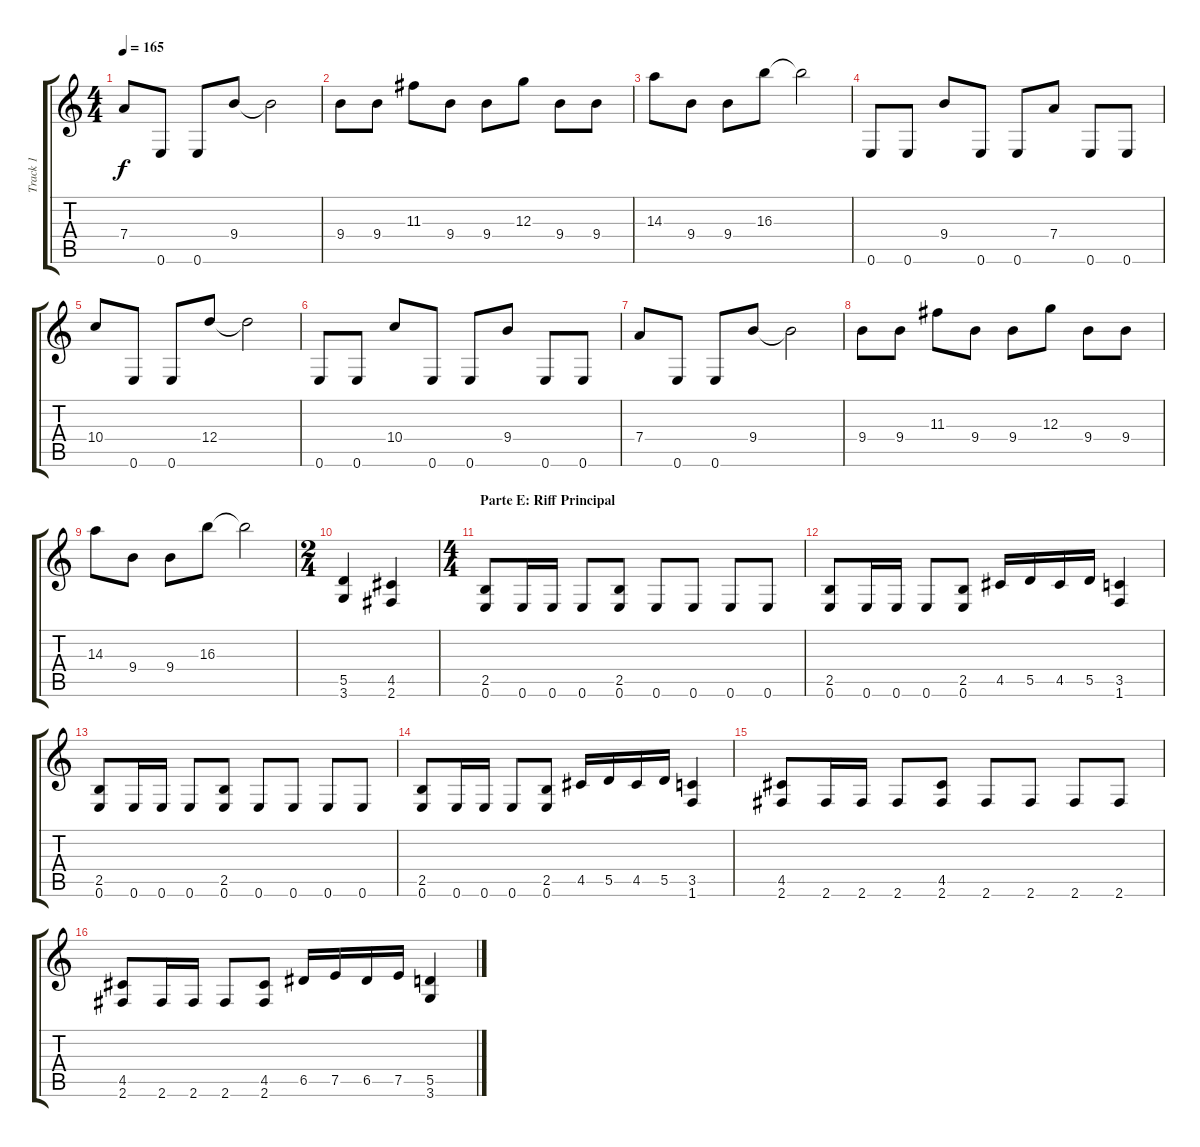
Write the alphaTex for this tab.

\track ("Track 1" "Track 1") {instrument distortionguitar}
\staff {score tabs}
\tuning (E4 B3 G3 D3 A2 E2) {hide}
\ts (4 4)
\tempo 165
\clef g2
\ks c
7.4.8{dy f} 0.6.8 0.6.8 9.4.8 9.4{t}.2 |
9.4.8 9.4.8 11.3.8 9.4.8 9.4.8 12.3.8 9.4.8 9.4.8 |
14.3.8 9.4.8 9.4.8 16.3.8 16.3{t}.2 |
0.6.8 0.6.8 9.4.8 0.6.8 0.6.8 7.4.8 0.6.8 0.6.8 |
10.4.8 0.6.8 0.6.8 12.4.8 12.4{t}.2 |
0.6.8 0.6.8 10.4.8 0.6.8 0.6.8 9.4.8 0.6.8 0.6.8 |
7.4.8 0.6.8 0.6.8 9.4.8 9.4{t}.2 |
9.4.8 9.4.8 11.3.8 9.4.8 9.4.8 12.3.8 9.4.8 9.4.8 |
14.3.8 9.4.8 9.4.8 16.3.8 16.3{t}.2 |
\ts (2 4)
(5.5 3.6).4 (4.5 2.6).4 |
\ts (4 4)
\section ("" "Parte E: Riff Principal")
(2.5 0.6).8 0.6.16 0.6.16 0.6.8 (2.5 0.6).8 0.6.8 0.6.8 0.6.8 0.6.8 |
(2.5 0.6).8 0.6.16 0.6.16 0.6.8 (2.5 0.6).8 4.5.16 5.5.16 4.5.16 5.5.16 (3.5 1.6).4 |
(2.5 0.6).8 0.6.16 0.6.16 0.6.8 (2.5 0.6).8 0.6.8 0.6.8 0.6.8 0.6.8 |
(2.5 0.6).8 0.6.16 0.6.16 0.6.8 (2.5 0.6).8 4.5.16 5.5.16 4.5.16 5.5.16 (3.5 1.6).4 |
(4.5 2.6).8 2.6.16 2.6.16 2.6.8 (4.5 2.6).8 2.6.8 2.6.8 2.6.8 2.6.8 |
(4.5 2.6).8 2.6.16 2.6.16 2.6.8 (4.5 2.6).8 6.5.16 7.5.16 6.5.16 7.5.16 (5.5 3.6).4
